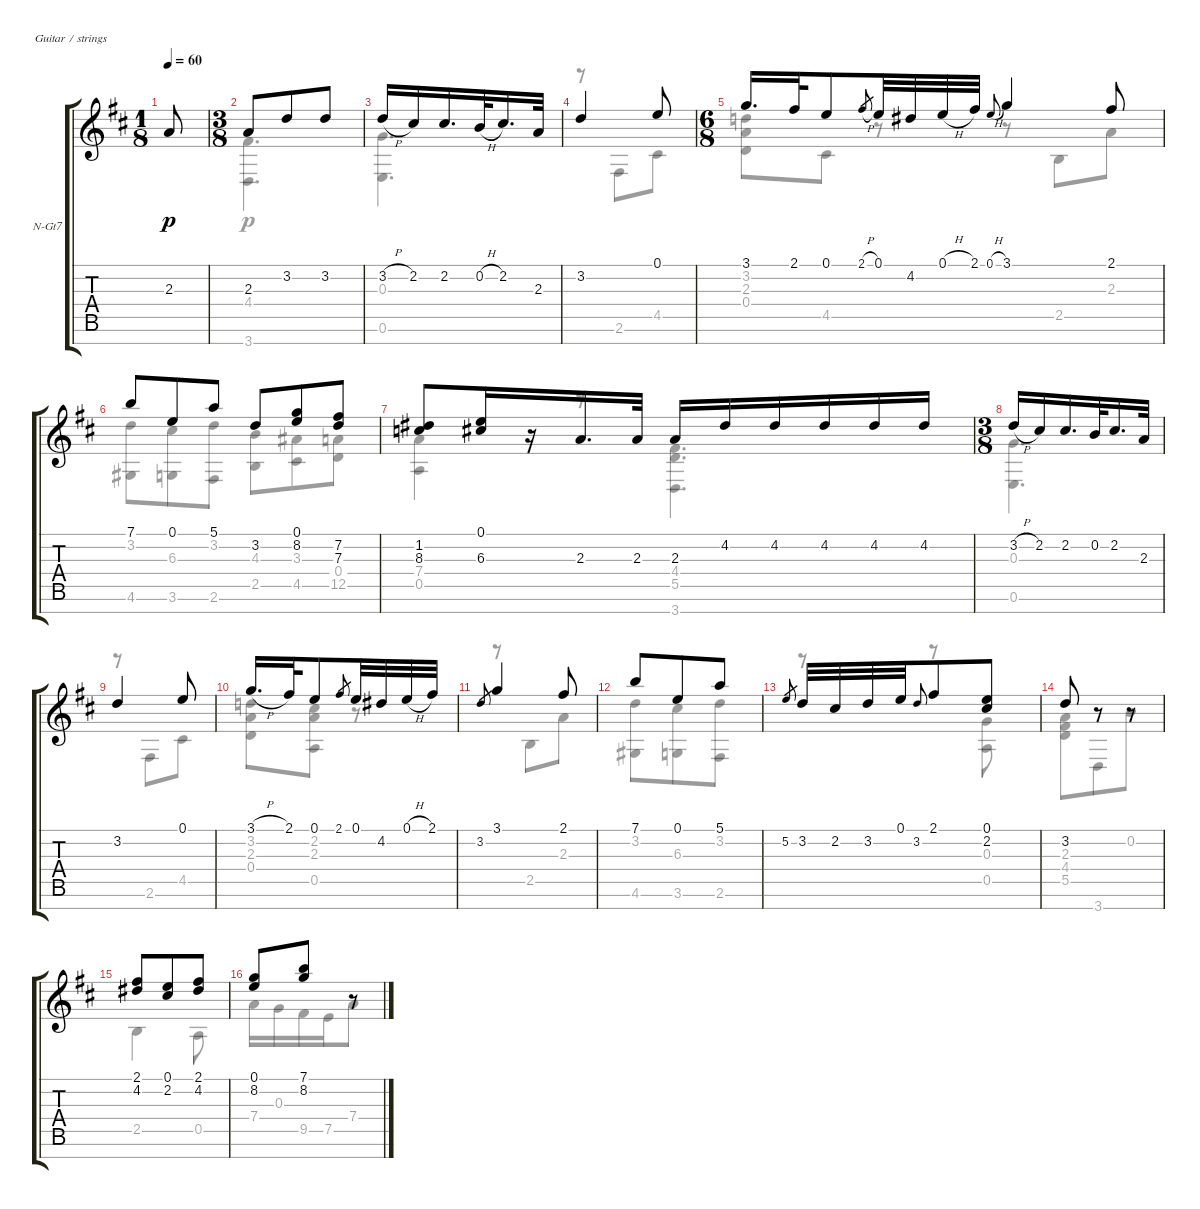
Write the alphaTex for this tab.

\defaultSystemsLayout 4
\bracketExtendMode groupsimilarinstruments
\firstSystemTrackNameOrientation horizontal
\otherSystemsTrackNameOrientation horizontal
\track ("Nylon Guitar" "N-Gt7") {instrument acousticguitarnylon}
\staff {score tabs}
\tuning (E4 B3 G3 D3 A2 E2 B1)
\voice
\ts (1 8)
\tempo 60
\clef g2
\ks d
2.3.8{dy p instrument acousticguitarnylon} |
\ts (3 8)
2.3.8 3.2.8 3.2.8 |
3.2{h}.16 2.2.16 2.2.16{d} 0.2{h}.32 2.2.16{d} 2.3.32 |
3.2.4 0.1.8 |
\ts (6 8)
3.1.16{d} 2.1.32 0.1.8 2.1{h}.8{gr} 0.1.32 4.2.32 0.1{h}.32 2.1.32 0.1{h}.8{gr onbeat} 3.1.4 2.1.8 |
7.1.8 0.1.8 5.1.8 3.2.8 (0.1 8.2).8 (7.2 7.3).8 |
(1.2 8.3).8 (0.1 6.3).16 r.16 2.3.16{d} 2.3.32 2.3.16 4.2.16 4.2.16 4.2.16 4.2.16 4.2.16 |
\ts (3 8)
3.2{h}.16 2.2.16 2.2.16{d} 0.2.32 2.2.16{d} 2.3.32 |
3.2.4 0.1.8 |
3.1{h}.16{d} 2.1.32 0.1.8 2.1.8{gr} 0.1.32 4.2.32 0.1{h}.32 2.1.32 |
3.2.8{gr} 3.1.4 2.1.8 |
7.1.8 0.1.8 5.1.8 |
5.2.8{gr} 3.2.32 2.2.32 3.2.32 0.1.32 3.2.8{gr onbeat} 2.1.8 (0.1 2.2).8 |
3.2.8 r.8 r.8 |
(2.1 4.2).8 (2.2 0.1).8 (2.1 4.2).8 |
(0.1 8.2).8 (8.2 7.1).8 r.8
\voice
\clef g2
\ottava regular
\simile none
\ks d
|
(4.4 3.7).4{d} |
(0.6 0.3).4{d} |
r.8 2.6.8 4.5.8 |
(3.2 2.3 0.4).8 4.5.8 r.8 r.8 2.5.8 2.3.8 |
(3.2 4.6).8 (3.6 6.3).8 (3.2 2.6).8 (2.5 4.3).8 (3.3 4.5).8 (0.4 12.5).8 |
(7.4 0.5).4 r.8 (4.4 5.5 3.7).4{d} |
(0.6 0.3).4{d} |
r.8 2.6.8 4.5.8 |
(3.2 2.3 0.4).8 (0.5 2.3 2.2).8 r.8 |
r.8 2.5.8 2.3.8 |
(3.2 4.6).8 (3.6 6.3).8 (3.2 2.6).8 |
r.8 r.8 (0.5 0.3).8 |
(2.3 4.4 5.5).8 3.7.8 0.2.8 |
2.5.4 0.5.8 |
7.4.16 0.3.16 9.5.16 7.5.16 7.4.8
